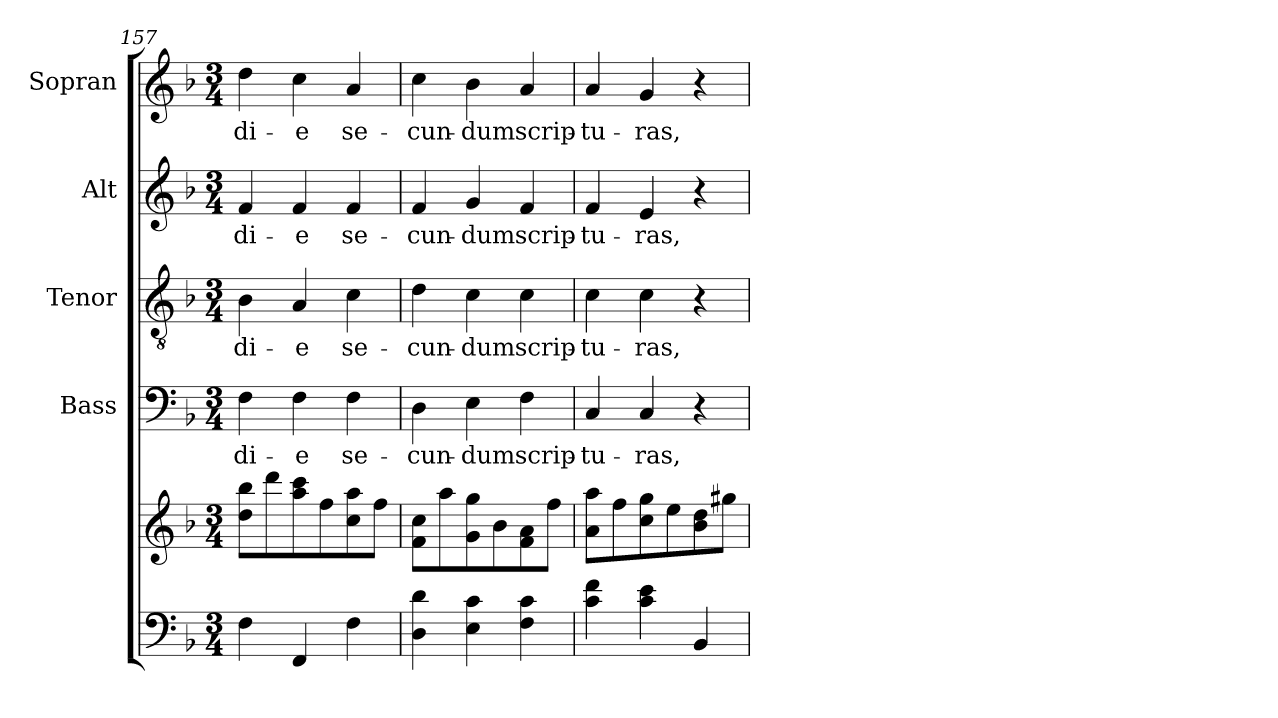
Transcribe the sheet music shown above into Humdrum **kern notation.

**kern	**kern	**kern	**text	**kern	**text	**kern	**text	**kern	**text
*part5	*part5	*part4	*part4	*part3	*part3	*part2	*part2	*part1	*part1
*staff6	*staff5	*staff4	*staff4	*staff3	*staff3	*staff2	*staff2	*staff1	*staff1
*	*	*I"Bass	*	*I"Tenor	*	*I"Alt	*	*I"Sopran	*
*	*	*I'B.	*	*I'T.	*	*I'A.	*	*I'S.	*
*clefF4	*clefG2	*clefF4	*	*clefGv2	*	*clefG2	*	*clefG2	*
*k[b-]	*k[b-]	*k[b-]	*	*k[b-]	*	*k[b-]	*	*k[b-]	*
*F:	*F:	*F:	*	*F:	*	*F:	*	*F:	*
*M3/4	*M3/4	*M3/4	*	*M3/4	*	*M3/4	*	*M3/4	*
=157	=157	=157	=157	=157	=157	=157	=157	=157	=157
!	!	!	!LO:LY:b	!	!LO:LY:b	!	!LO:LY:b	!	!LO:LY:b
4F\	8dd\ 8bb-\L	4F\	di-	4B-\	di-	4f/	di-	4dd\	di-
.	8ddd\	.	.	.	.	.	.	.	.
!	!	!	!LO:LY:b	!	!LO:LY:b	!	!LO:LY:b	!	!LO:LY:b
4FF/	8aa\ 8ccc\	4F\	-e	4A/	-e	4f/	-e	4cc\	-e
.	8ff\	.	.	.	.	.	.	.	.
!	!	!	!LO:LY:b	!	!LO:LY:b	!	!LO:LY:b	!	!LO:LY:b
4F\	8cc\ 8aa\	4F\	se-	4c\	se-	4f/	se-	4a/	se-
.	8ff\J	.	.	.	.	.	.	.	.
!!LO:PB:g=z
=158	=158	=158	=158	=158	=158	=158	=158	=158	=158
!	!	!	!LO:LY:b	!	!LO:LY:b	!	!LO:LY:b	!	!LO:LY:b
4D\ 4d\	8f\ 8cc\L	4D\	-cun-	4d\	-cun-	4f/	-cun-	4cc\	-cun-
.	8aa\	.	.	.	.	.	.	.	.
!	!	!	!LO:LY:b	!	!LO:LY:b	!	!LO:LY:b	!	!LO:LY:b
4E\ 4c\	8g\ 8gg\	4E\	-dum	4c\	-dum	4g/	-dum	4b-\	-dum
.	8b-\	.	.	.	.	.	.	.	.
!	!	!	!LO:LY:b	!	!LO:LY:b	!	!LO:LY:b	!	!LO:LY:b
4F\ 4c\	8f\ 8a\	4F\	scrip-	4c\	scrip-	4f/	scrip-	4a/	scrip-
.	8ff\J	.	.	.	.	.	.	.	.
=159	=159	=159	=159	=159	=159	=159	=159	=159	=159
!	!	!	!LO:LY:b	!	!LO:LY:b	!	!LO:LY:b	!	!LO:LY:b
4c\ 4f\	8a\ 8aa\L	4C/	-tu-	4c\	-tu-	4f/	-tu-	4a/	-tu-
.	8ff\	.	.	.	.	.	.	.	.
!	!	!	!LO:LY:b	!	!LO:LY:b	!	!LO:LY:b	!	!LO:LY:b
4c\ 4e\	8cc\ 8gg\	4C/	-ras,	4c\	-ras,	4e/	-ras,	4g/	-ras,
.	8ee\	.	.	.	.	.	.	.	.
4BB-/	8b-\ 8dd\	4r	.	4r	.	4r	.	4r	.
.	8gg#X\J	.	.	.	.	.	.	.	.
=	=	=	=	=	=	=	=	=	=
*-	*-	*-	*-	*-	*-	*-	*-	*-	*-
